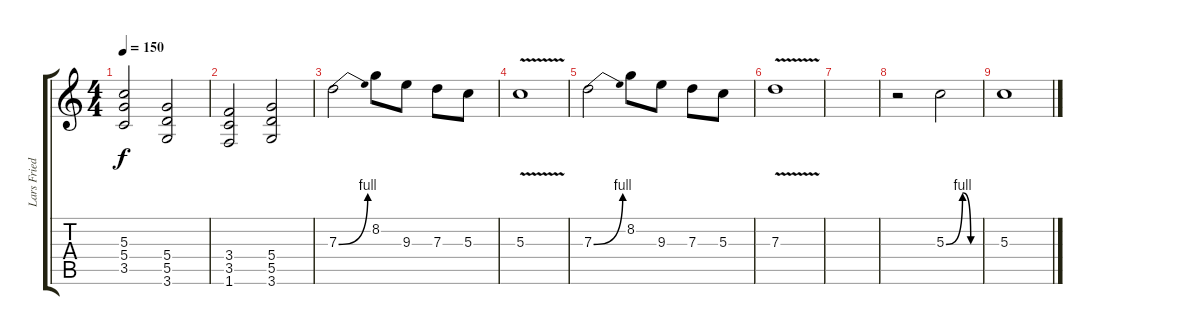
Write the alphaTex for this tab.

\track ("Lars Friedriksen" "Lars Fried") {instrument overdrivenguitar}
\staff {score tabs}
\tuning (E4 B3 G3 D3 A2 E2) {hide}
\ts (4 4)
\tempo 150
\clef g2
\ks c
(5.3 5.4 3.5).2{dy f} (5.4 5.5 3.6).2 |
(3.4 3.5 1.6).2 (5.4 5.5 3.6).2 |
7.3{be (bend 0 0 60 4)}.2 8.2.8 9.3.8 7.3.8 5.3.8 |
5.3{v}.1 |
7.3{be (bend 0 0 60 4)}.2 8.2.8 9.3.8 7.3.8 5.3.8 |
7.3{v}.1 |
|
r.2 5.3{be (custom 0 0 30 4 45 0 60 0)}.2 |
5.3.1
